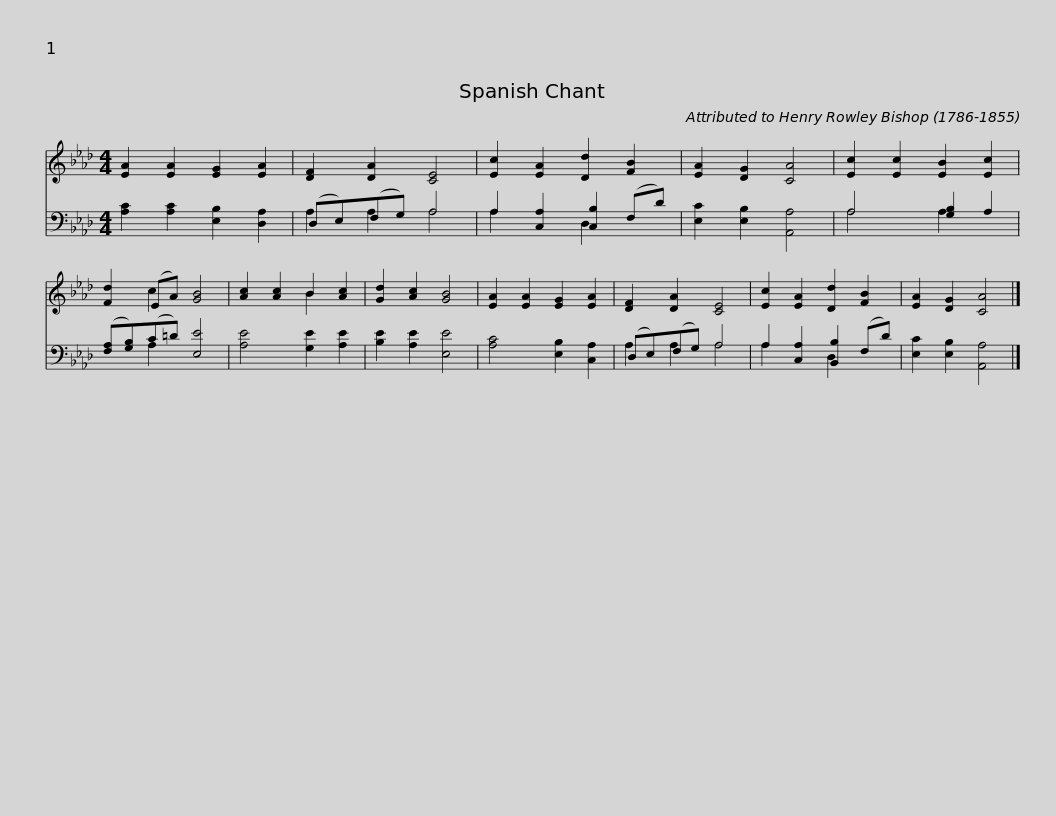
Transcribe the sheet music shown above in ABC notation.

X:1
%%score ( 1 2 ) ( 3 4 )
L:1/8
M:4/4
I:linebreak $
K:Ab
V:1 treble
V:2 treble
V:3 bass
V:4 bass
V:1
 [EA]2 [EA]2 [EG]2 [EA]2 | [DF]2 [DA]2 [CE]4 | [Ec]2 [EA]2 [Dd]2 [FB]2 | [EA]2 [DG]2 [CA]4 | [Ec]2 [Ec]2 [EB]2 [Ec]2 |$ %5
 [Fd]2 (EA) [GB]4 | [Ac]2 [Ac]2 B2 [Ac]2 | [Gd]2 [Ac]2 [GB]4 | [EA]2 [EA]2 [EG]2 [EA]2 | [DF]2 [DA]2 [CE]4 | %10
 [Ec]2 [EA]2 [Dd]2 [FB]2 |$ [EA]2 [DG]2 [CA]4 |] %12
V:2
 x8 | x8 | x8 | x8 | x8 |$ %5
 x2 c2 x4 | x4 B2 x2 | x8 | x8 | x8 | %10
 x8 |$ x8 |] %12
V:3
 [A,C]2 [A,C]2 [E,B,]2 [D,A,]2 | (D,E,)(F,G,) A,4 | A,2 [C,A,]2 [C,B,]2 (F,D) | [E,C]2 [E,B,]2 [A,,A,]4 | A,4 [G,B,]2 A,2 |$ %5
 ([F,A,][G,B,])(C=D) [E,E]4 | [A,E]4 [G,E]2 [A,E]2 | [B,E]2 [A,E]2 [E,E]4 | [A,C]4 [E,B,]2 [C,A,]2 | (D,E,)(F,G,) A,4 | %10
 A,2 [C,A,]2 [B,,B,]2 (F,D) |$ [E,C]2 [E,B,]2 [A,,A,]4 |] %12
V:4
 x8 | A,2 A,2 A,4 | A,2 x2 D,2 x2 | x8 | A,4 A,2 x2 |$ %5
 x2 A,2 x4 | x8 | x8 | x8 | A,2 A,2 A,4 | %10
 A,2 x2 D,2 x2 |$ x8 |] %12
